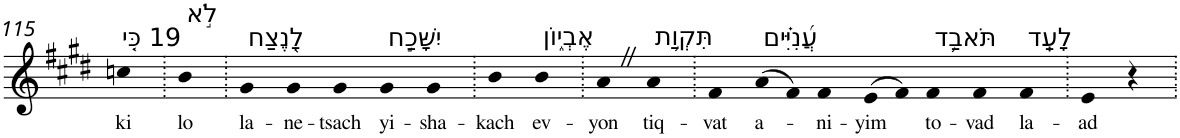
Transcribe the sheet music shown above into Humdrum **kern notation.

**kern	**text
*part1	*part1
*staff1	*staff1
*I"Piano	*
*I'Pno	*
!!LO:PB:g=z
*clefG2	*
*k[f#c#g#d#]	*
*E:	*
=115	=115
!LO:TX:a:t=19 כִּ֤י	!
!	!LO:LY:b
4ccn	ki
=116.	=116.
!LO:TX:a:t=לֹ֣א	!
!	!LO:LY:b
4b	lo
=117.	=117.
!LO:TX:a:t=לָ֭נֶצַח	!
!	!LO:LY:b
4g#	la-
!	!LO:LY:b
4g#	-ne-
!	!LO:LY:b
4g#	-tsach
!LO:TX:a:t=יִשָּׁכַ֣ח	!
!	!LO:LY:b
4g#	yi-
!	!LO:LY:b
4g#	-sha-
=118.	=118.
!	!LO:LY:b
4b	-kach
!LO:TX:a:t=אֶבְי֑וֹן	!
!	!LO:LY:b
4b	ev-
=119.	=119.
!	!LO:LY:b
4aZ	-yon
!LO:TX:a:t=תִּקְוַ֥ת	!
!	!LO:LY:b
4a	tiq-
=120.	=120.
!	!LO:LY:b
4f#	-vat
!LO:TX:a:t=עֲ֝נִיִּ֗ים	!
!	!LO:LY:b
(>8a	a-
8f#)	.
!	!LO:LY:b
4f#	-ni-
!	!LO:LY:b
(>8e	-yim
8f#)	.
!LO:TX:a:t=תֹּאבַ֥ד	!
!	!LO:LY:b
4f#	to-
!	!LO:LY:b
4f#	-vad
!LO:TX:a:t=לָעַֽד	!
!	!LO:LY:b
4f#	la-
=121.	=121.
!	!LO:LY:b
4e	-ad
4r	.
=.	=.
*-	*-
